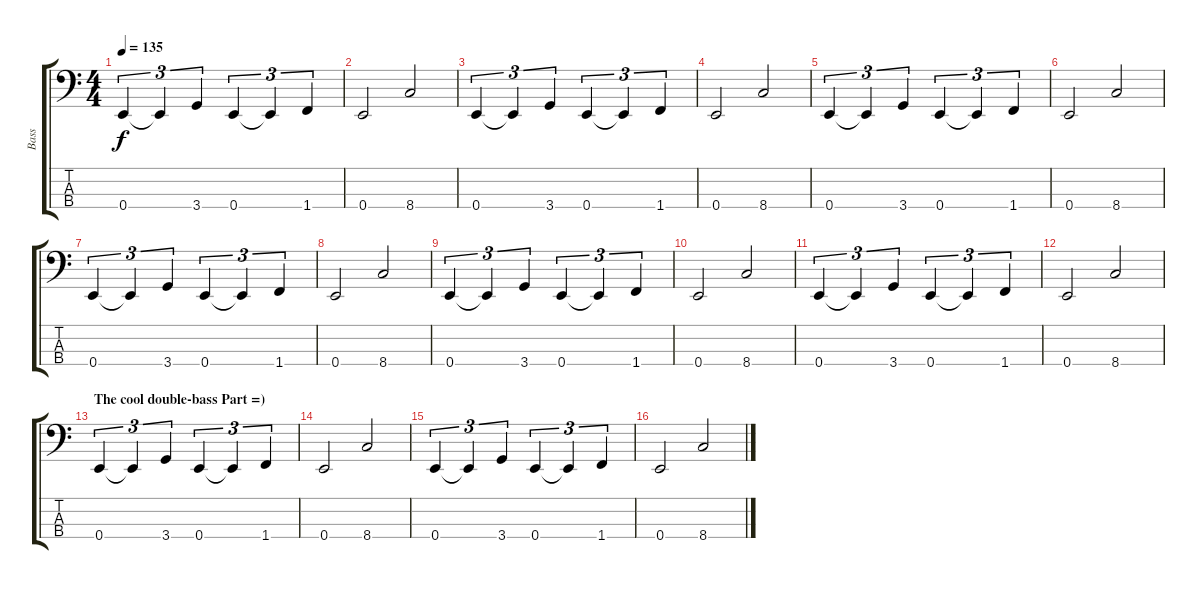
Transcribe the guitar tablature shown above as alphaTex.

\track ("Bass" "Bass") {instrument acousticguitarnylon}
\staff {score tabs}
\tuning (G2 D2 A1 E1) {hide}
\ts (4 4)
\tempo 135
\clef f4
\ks c
0.4.4{tu (3 2) dy f} 0.4{t}.4{tu (3 2)} 3.4.4{tu (3 2)} 0.4.4{tu (3 2)} 0.4{t}.4{tu (3 2)} 1.4.4{tu (3 2)} |
0.4.2 8.4.2 |
0.4.4{tu (3 2)} 0.4{t}.4{tu (3 2)} 3.4.4{tu (3 2)} 0.4.4{tu (3 2)} 0.4{t}.4{tu (3 2)} 1.4.4{tu (3 2)} |
0.4.2 8.4.2 |
0.4.4{tu (3 2)} 0.4{t}.4{tu (3 2)} 3.4.4{tu (3 2)} 0.4.4{tu (3 2)} 0.4{t}.4{tu (3 2)} 1.4.4{tu (3 2)} |
0.4.2 8.4.2 |
0.4.4{tu (3 2)} 0.4{t}.4{tu (3 2)} 3.4.4{tu (3 2)} 0.4.4{tu (3 2)} 0.4{t}.4{tu (3 2)} 1.4.4{tu (3 2)} |
0.4.2 8.4.2 |
0.4.4{tu (3 2)} 0.4{t}.4{tu (3 2)} 3.4.4{tu (3 2)} 0.4.4{tu (3 2)} 0.4{t}.4{tu (3 2)} 1.4.4{tu (3 2)} |
0.4.2 8.4.2 |
0.4.4{tu (3 2)} 0.4{t}.4{tu (3 2)} 3.4.4{tu (3 2)} 0.4.4{tu (3 2)} 0.4{t}.4{tu (3 2)} 1.4.4{tu (3 2)} |
0.4.2 8.4.2 |
\section ("" "The cool double-bass Part =)")
0.4.4{tu (3 2)} 0.4{t}.4{tu (3 2)} 3.4.4{tu (3 2)} 0.4.4{tu (3 2)} 0.4{t}.4{tu (3 2)} 1.4.4{tu (3 2)} |
0.4.2 8.4.2 |
0.4.4{tu (3 2)} 0.4{t}.4{tu (3 2)} 3.4.4{tu (3 2)} 0.4.4{tu (3 2)} 0.4{t}.4{tu (3 2)} 1.4.4{tu (3 2)} |
0.4.2 8.4.2
